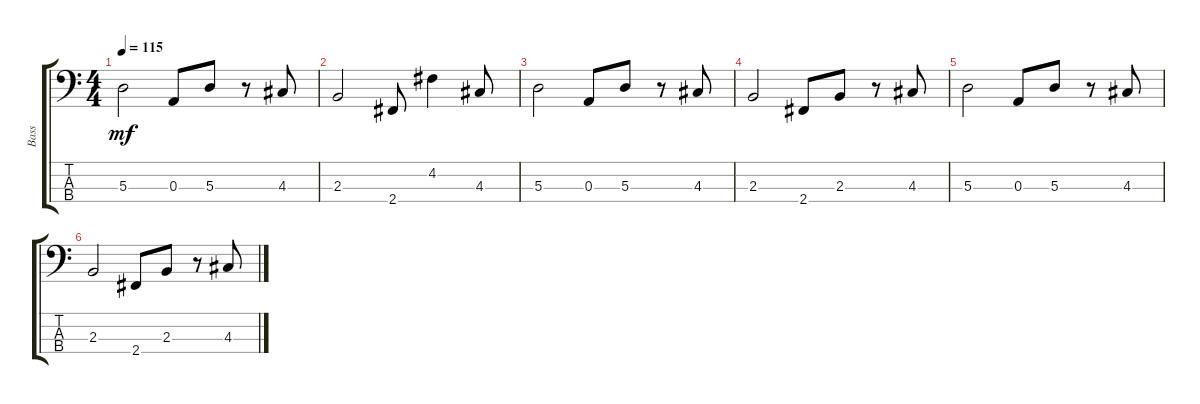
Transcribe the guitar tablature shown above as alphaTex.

\track ("Bass" "Bass") {instrument electricbassfinger}
\staff {score tabs}
\tuning (G2 D2 A1 E1) {hide}
\ts (4 4)
\tempo 115
\clef f4
\ks c
5.3.2{dy mf} 0.3.8 5.3.8 r.8 4.3.8 |
2.3.2 2.4.8 4.2.4 4.3.8 |
5.3.2 0.3.8 5.3.8 r.8 4.3.8 |
2.3.2 2.4.8 2.3.8 r.8 4.3.8 |
5.3.2 0.3.8 5.3.8 r.8 4.3.8 |
2.3.2 2.4.8 2.3.8 r.8 4.3.8
